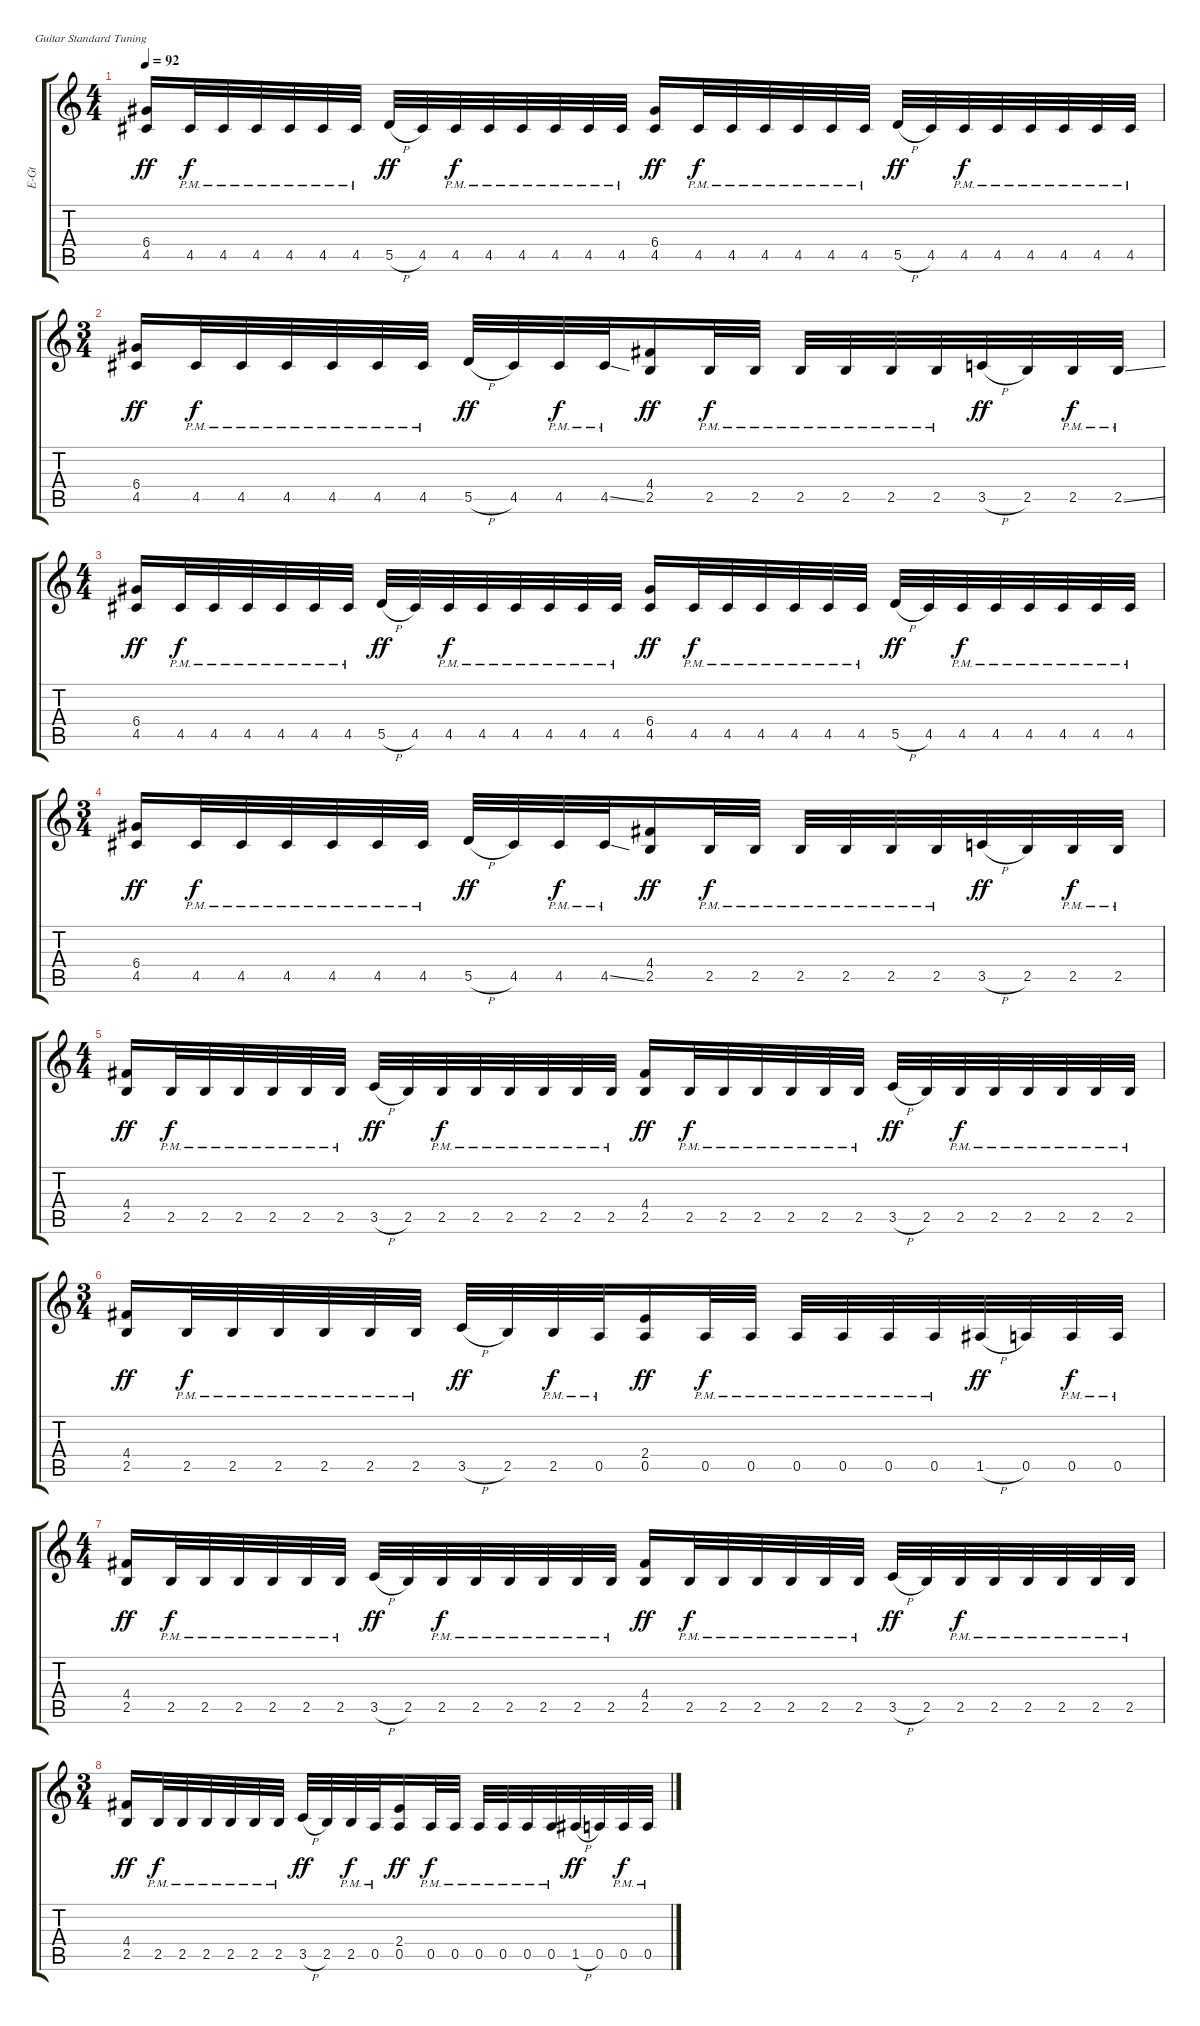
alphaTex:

\track ("Rhythm " "E-Gt") {instrument distortionguitar}
\staff {score tabs}
\tuning (E4 B3 G3 D3 A2 E2)
\ts (4 4)
\beaming (8 2 2 2 2)
\tempo 92
\clef g2
\ks c
(6.4 4.5).16{dy ff} 4.5{pm}.32{dy f} 4.5{pm}.32 4.5{pm}.32 4.5{pm}.32 4.5{pm}.32 4.5{pm}.32 5.5{h}.32{dy ff} 4.5.32 4.5{pm}.32{dy f} 4.5{pm}.32 4.5{pm}.32 4.5{pm}.32 4.5{pm}.32 4.5{pm}.32 (6.4 4.5).16{dy ff} 4.5{pm}.32{dy f} 4.5{pm}.32 4.5{pm}.32 4.5{pm}.32 4.5{pm}.32 4.5{pm}.32 5.5{h}.32{dy ff} 4.5.32 4.5{pm}.32{dy f} 4.5{pm}.32 4.5{pm}.32 4.5{pm}.32 4.5{pm}.32 4.5{pm}.32 |
\ts (3 4)
\beaming (8 2 2 2)
(6.4 4.5).16{dy ff} 4.5{pm}.32{dy f} 4.5{pm}.32 4.5{pm}.32 4.5{pm}.32 4.5{pm}.32 4.5{pm}.32 5.5{h}.32{dy ff} 4.5.32 4.5{pm}.32{dy f} 4.5{ss pm}.32 (4.4 2.5).16{dy ff} 2.5{pm}.32{dy f} 2.5{pm}.32 2.5{pm}.32 2.5{pm}.32 2.5{pm}.32 2.5{pm}.32 3.5{h}.32{dy ff} 2.5.32 2.5{pm}.32{dy f} 2.5{ss pm}.32 |
\ts (4 4)
\beaming (8 2 2 2 2)
(6.4 4.5).16{dy ff} 4.5{pm}.32{dy f} 4.5{pm}.32 4.5{pm}.32 4.5{pm}.32 4.5{pm}.32 4.5{pm}.32 5.5{h}.32{dy ff} 4.5.32 4.5{pm}.32{dy f} 4.5{pm}.32 4.5{pm}.32 4.5{pm}.32 4.5{pm}.32 4.5{pm}.32 (6.4 4.5).16{dy ff} 4.5{pm}.32{dy f} 4.5{pm}.32 4.5{pm}.32 4.5{pm}.32 4.5{pm}.32 4.5{pm}.32 5.5{h}.32{dy ff} 4.5.32 4.5{pm}.32{dy f} 4.5{pm}.32 4.5{pm}.32 4.5{pm}.32 4.5{pm}.32 4.5{pm}.32 |
\ts (3 4)
\beaming (8 2 2 2)
(6.4 4.5).16{dy ff} 4.5{pm}.32{dy f} 4.5{pm}.32 4.5{pm}.32 4.5{pm}.32 4.5{pm}.32 4.5{pm}.32 5.5{h}.32{dy ff} 4.5.32 4.5{pm}.32{dy f} 4.5{ss pm}.32 (4.4 2.5).16{dy ff} 2.5{pm}.32{dy f} 2.5{pm}.32 2.5{pm}.32 2.5{pm}.32 2.5{pm}.32 2.5{pm}.32 3.5{h}.32{dy ff} 2.5.32 2.5{pm}.32{dy f} 2.5{pm}.32 |
\ts (4 4)
\beaming (8 2 2 2 2)
(4.4 2.5).16{dy ff} 2.5{pm}.32{dy f} 2.5{pm}.32 2.5{pm}.32 2.5{pm}.32 2.5{pm}.32 2.5{pm}.32 3.5{h}.32{dy ff} 2.5.32 2.5{pm}.32{dy f} 2.5{pm}.32 2.5{pm}.32 2.5{pm}.32 2.5{pm}.32 2.5{pm}.32 (4.4 2.5).16{dy ff} 2.5{pm}.32{dy f} 2.5{pm}.32 2.5{pm}.32 2.5{pm}.32 2.5{pm}.32 2.5{pm}.32 3.5{h}.32{dy ff} 2.5.32 2.5{pm}.32{dy f} 2.5{pm}.32 2.5{pm}.32 2.5{pm}.32 2.5{pm}.32 2.5{pm}.32 |
\ts (3 4)
\beaming (8 2 2 2 2)
(4.4 2.5).16{dy ff} 2.5{pm}.32{dy f} 2.5{pm}.32 2.5{pm}.32 2.5{pm}.32 2.5{pm}.32 2.5{pm}.32 3.5{h}.32{dy ff} 2.5.32 2.5{pm}.32{dy f} 0.5{pm}.32 (2.4 0.5).16{dy ff} 0.5{pm}.32{dy f} 0.5{pm}.32 0.5{pm}.32 0.5{pm}.32 0.5{pm}.32 0.5{pm}.32 1.5{h}.32{dy ff} 0.5.32 0.5{pm}.32{dy f} 0.5{pm}.32 |
\ts (4 4)
\beaming (8 2 2 2 2)
(4.4 2.5).16{dy ff} 2.5{pm}.32{dy f} 2.5{pm}.32 2.5{pm}.32 2.5{pm}.32 2.5{pm}.32 2.5{pm}.32 3.5{h}.32{dy ff} 2.5.32 2.5{pm}.32{dy f} 2.5{pm}.32 2.5{pm}.32 2.5{pm}.32 2.5{pm}.32 2.5{pm}.32 (4.4 2.5).16{dy ff} 2.5{pm}.32{dy f} 2.5{pm}.32 2.5{pm}.32 2.5{pm}.32 2.5{pm}.32 2.5{pm}.32 3.5{h}.32{dy ff} 2.5.32 2.5{pm}.32{dy f} 2.5{pm}.32 2.5{pm}.32 2.5{pm}.32 2.5{pm}.32 2.5{pm}.32 |
\ts (3 4)
\beaming (8 2 2 2 2)
(4.4 2.5).16{dy ff} 2.5{pm}.32{dy f} 2.5{pm}.32 2.5{pm}.32 2.5{pm}.32 2.5{pm}.32 2.5{pm}.32 3.5{h}.32{dy ff} 2.5.32 2.5{pm}.32{dy f} 0.5{pm}.32 (2.4 0.5).16{dy ff} 0.5{pm}.32{dy f} 0.5{pm}.32 0.5{pm}.32 0.5{pm}.32 0.5{pm}.32 0.5{pm}.32 1.5{h}.32{dy ff} 0.5.32 0.5{pm}.32{dy f} 0.5{pm}.32
